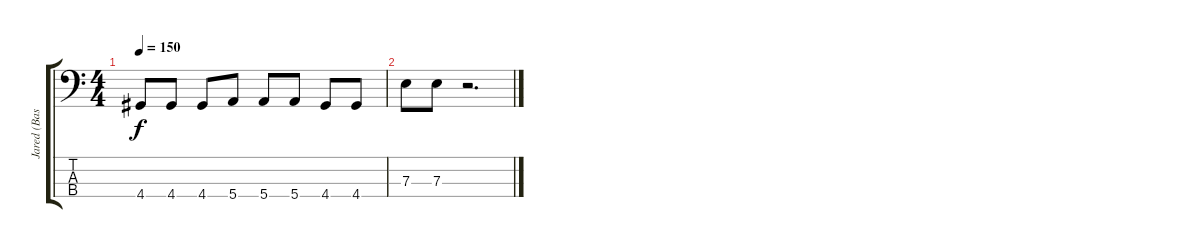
\track ("Jared (Bass)" "Jared (Bas") {instrument electricbasspick}
\staff {score tabs}
\tuning (G2 D2 A1 E1) {hide}
\ts (4 4)
\tempo 150
\clef f4
\ks c
4.4.8{dy f} 4.4.8 4.4.8 5.4.8 5.4.8 5.4.8 4.4.8 4.4.8 |
7.3.8 7.3.8 r.2{d}
